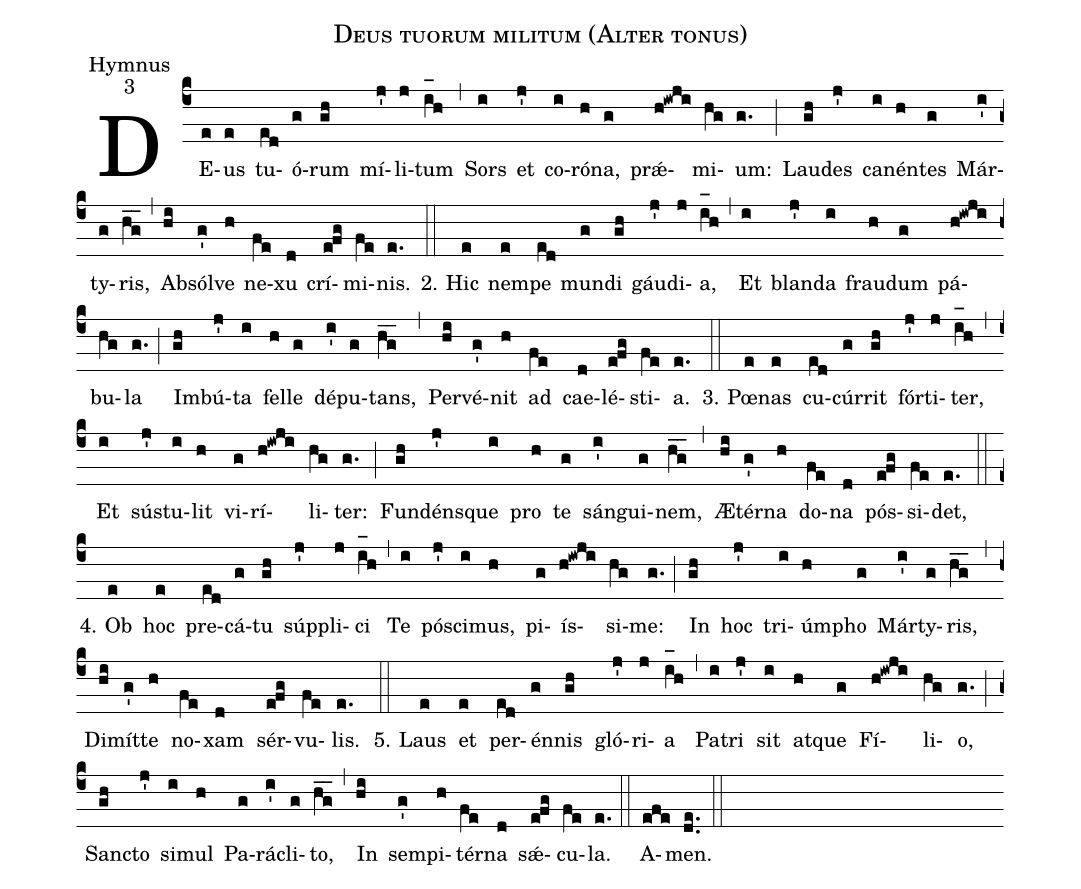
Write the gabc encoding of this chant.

name:Deus tuorum militum (Alter tonus);
office-part:Hymnus;
mode:3;
%%
(c4) DE(e)us(e) tu(ed)ó(g)rum(gh) mí(j')li(j)tum(i_[oh:h]h) (,) Sors(i) et(j') co(i)ró(h)na,(g) prǽ(h!iwji)mi(hg)um:(g.) (;) Lau(gh)des(j') ca(i)nén(h)tes(g) Már(i')ty(g)ris,(hg__) (,) Ab(hi)sól(g')ve(h) ne(fe)xu(d) crí(efg)mi(fe)nis.(e.) (::)
2. Hic(e) nem(e)pe(ed) mun(g)di(gh) gáu(j')di(j)a,(i_[oh:h]h) (,) Et(i) blan(j')da(i) frau(h)dum(g) pá(h!iwji)bu(hg)la(g.) (;) Im(gh)bú(j')ta(i) fel(h)le(g) dé(i')pu(g)tans,(hg__) (,) Per(hi)vé(g')nit(h) ad(fe) cae(d)lé(efg)sti(fe)a.(e.) (::)
3. Pœ(e)nas(e) cu(ed)cúr(g)rit(gh) fór(j')ti(j)ter,(i_[oh:h]h) (,) Et(i) sús(j')tu(i)lit(h) vi(g)rí(h!iwji)li(hg)ter:(g.) (;) Fun(gh)déns(j')que(i) pro(h) te(g) sán(i')gui(g)nem,(hg__) (,) Æ(hi)tér(g')na(h) do(fe)na(d) pós(efg)si(fe)det,(e.) (::)
4. Ob(e) hoc(e) pre(ed)cá(g)tu(gh) súp(j')pli(j)ci(i_[oh:h]h) (,) Te(i) pó(j')sci(i)mus,(h) pi(g)ís(h!iwji)si(hg)me:(g.) (;) In(gh) hoc(j') tri(i)úm(h)pho(g) Már(i')ty(g)ris,(hg__) (,) Di(hi)mít(g')te(h) no(fe)xam(d) sér(efg)vu(fe)lis.(e.) (::)
5. Laus(e) et(e) per(ed)én(g)nis(gh) gló(j')ri(j)a(i_[oh:h]h) (,) Pa(i)tri(j') sit(i) at(h)que(g) Fí(h!iwji)li(hg)o,(g.) (;) San(gh)cto(j') si(i)mul(h) Pa(g)rá(i')cli(g)to,(hg__) (,) In(hi) sem(g')pi(h)tér(fe)na(d) sǽ(efg)cu(fe)la.(e.) (::)
A(efe)men.(de..) (::)
